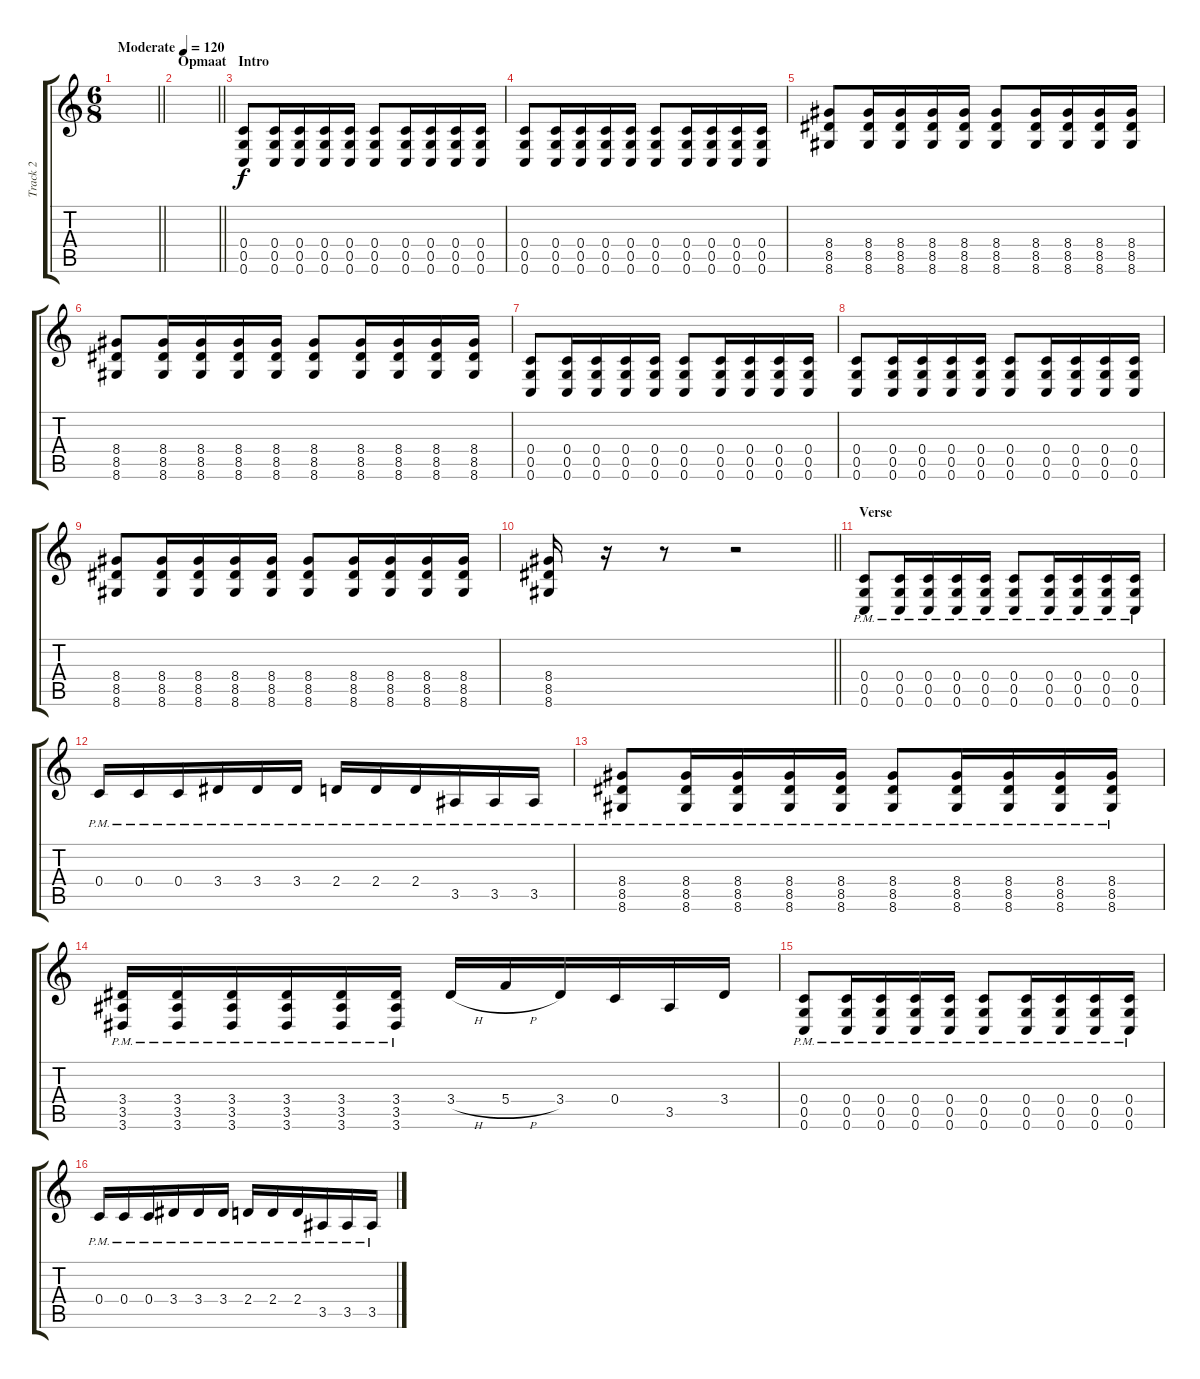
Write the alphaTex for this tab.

\track ("Track 2" "Track 2") {instrument distortionguitar}
\staff {score tabs}
\tuning (D4 A3 F3 C3 G2 C2) {hide}
\ts (6 8)
\tempo (120 "Moderate")
\clef g2
\barLineRight lightlight
\ks c
|
\section ("" "Opmaat")
\barLineRight lightlight
|
\section ("" "Intro")
(0.4 0.5 0.6).8 (0.4 0.5 0.6).16 (0.4 0.5 0.6).16 (0.4 0.5 0.6).16 (0.4 0.5 0.6).16 (0.4 0.5 0.6).8 (0.4 0.5 0.6).16 (0.4 0.5 0.6).16 (0.4 0.5 0.6).16 (0.4 0.5 0.6).16 |
(0.4 0.5 0.6).8 (0.4 0.5 0.6).16 (0.4 0.5 0.6).16 (0.4 0.5 0.6).16 (0.4 0.5 0.6).16 (0.4 0.5 0.6).8 (0.4 0.5 0.6).16 (0.4 0.5 0.6).16 (0.4 0.5 0.6).16 (0.4 0.5 0.6).16 |
(8.4 8.5 8.6).8 (8.4 8.5 8.6).16 (8.4 8.5 8.6).16 (8.4 8.5 8.6).16 (8.4 8.5 8.6).16 (8.4 8.5 8.6).8 (8.4 8.5 8.6).16 (8.4 8.5 8.6).16 (8.4 8.5 8.6).16 (8.4 8.5 8.6).16 |
(8.4 8.5 8.6).8 (8.4 8.5 8.6).16 (8.4 8.5 8.6).16 (8.4 8.5 8.6).16 (8.4 8.5 8.6).16 (8.4 8.5 8.6).8 (8.4 8.5 8.6).16 (8.4 8.5 8.6).16 (8.4 8.5 8.6).16 (8.4 8.5 8.6).16 |
(0.4 0.5 0.6).8 (0.4 0.5 0.6).16 (0.4 0.5 0.6).16 (0.4 0.5 0.6).16 (0.4 0.5 0.6).16 (0.4 0.5 0.6).8 (0.4 0.5 0.6).16 (0.4 0.5 0.6).16 (0.4 0.5 0.6).16 (0.4 0.5 0.6).16 |
(0.4 0.5 0.6).8 (0.4 0.5 0.6).16 (0.4 0.5 0.6).16 (0.4 0.5 0.6).16 (0.4 0.5 0.6).16 (0.4 0.5 0.6).8 (0.4 0.5 0.6).16 (0.4 0.5 0.6).16 (0.4 0.5 0.6).16 (0.4 0.5 0.6).16 |
(8.4 8.5 8.6).8 (8.4 8.5 8.6).16 (8.4 8.5 8.6).16 (8.4 8.5 8.6).16 (8.4 8.5 8.6).16 (8.4 8.5 8.6).8 (8.4 8.5 8.6).16 (8.4 8.5 8.6).16 (8.4 8.5 8.6).16 (8.4 8.5 8.6).16 |
\barLineRight lightlight
(8.4 8.5 8.6).16 r.16 r.8 r.2 |
\section ("" "Verse")
(0.4{pm} 0.5{pm} 0.6{pm}).8 (0.4{pm} 0.5{pm} 0.6{pm}).16 (0.4{pm} 0.5{pm} 0.6{pm}).16 (0.4{pm} 0.5{pm} 0.6{pm}).16 (0.4{pm} 0.5{pm} 0.6{pm}).16 (0.4{pm} 0.5{pm} 0.6{pm}).8 (0.4{pm} 0.5{pm} 0.6{pm}).16 (0.4{pm} 0.5{pm} 0.6{pm}).16 (0.4{pm} 0.5{pm} 0.6{pm}).16 (0.4{pm} 0.5{pm} 0.6{pm}).16 |
0.4{pm}.16 0.4{pm}.16 0.4{pm}.16 3.4{pm}.16 3.4{pm}.16 3.4{pm}.16 2.4{pm}.16 2.4{pm}.16 2.4{pm}.16 3.5{pm}.16 3.5{pm}.16 3.5{pm}.16 |
(8.4{pm} 8.5{pm} 8.6{pm}).8 (8.4{pm} 8.5{pm} 8.6{pm}).16 (8.4{pm} 8.5{pm} 8.6{pm}).16 (8.4{pm} 8.5{pm} 8.6{pm}).16 (8.4{pm} 8.5{pm} 8.6{pm}).16 (8.4{pm} 8.5{pm} 8.6{pm}).8 (8.4{pm} 8.5{pm} 8.6{pm}).16 (8.4{pm} 8.5{pm} 8.6{pm}).16 (8.4{pm} 8.5{pm} 8.6{pm}).16 (8.4{pm} 8.5{pm} 8.6{pm}).16 |
(3.4{pm} 3.5{pm} 3.6{pm}).16 (3.4{pm} 3.5{pm} 3.6{pm}).16 (3.4{pm} 3.5{pm} 3.6{pm}).16 (3.4{pm} 3.5{pm} 3.6{pm}).16 (3.4{pm} 3.5{pm} 3.6{pm}).16 (3.4{pm} 3.5{pm} 3.6{pm}).16 3.4{h}.16 5.4{h}.16 3.4.16 0.4.16 3.5.16 3.4.16 |
(0.4{pm} 0.5{pm} 0.6{pm}).8 (0.4{pm} 0.5{pm} 0.6{pm}).16 (0.4{pm} 0.5{pm} 0.6{pm}).16 (0.4{pm} 0.5{pm} 0.6{pm}).16 (0.4{pm} 0.5{pm} 0.6{pm}).16 (0.4{pm} 0.5{pm} 0.6{pm}).8 (0.4{pm} 0.5{pm} 0.6{pm}).16 (0.4{pm} 0.5{pm} 0.6{pm}).16 (0.4{pm} 0.5{pm} 0.6{pm}).16 (0.4{pm} 0.5{pm} 0.6{pm}).16 |
0.4{pm}.16 0.4{pm}.16 0.4{pm}.16 3.4{pm}.16 3.4{pm}.16 3.4{pm}.16 2.4{pm}.16 2.4{pm}.16 2.4{pm}.16 3.5{pm}.16 3.5{pm}.16 3.5{pm}.16
